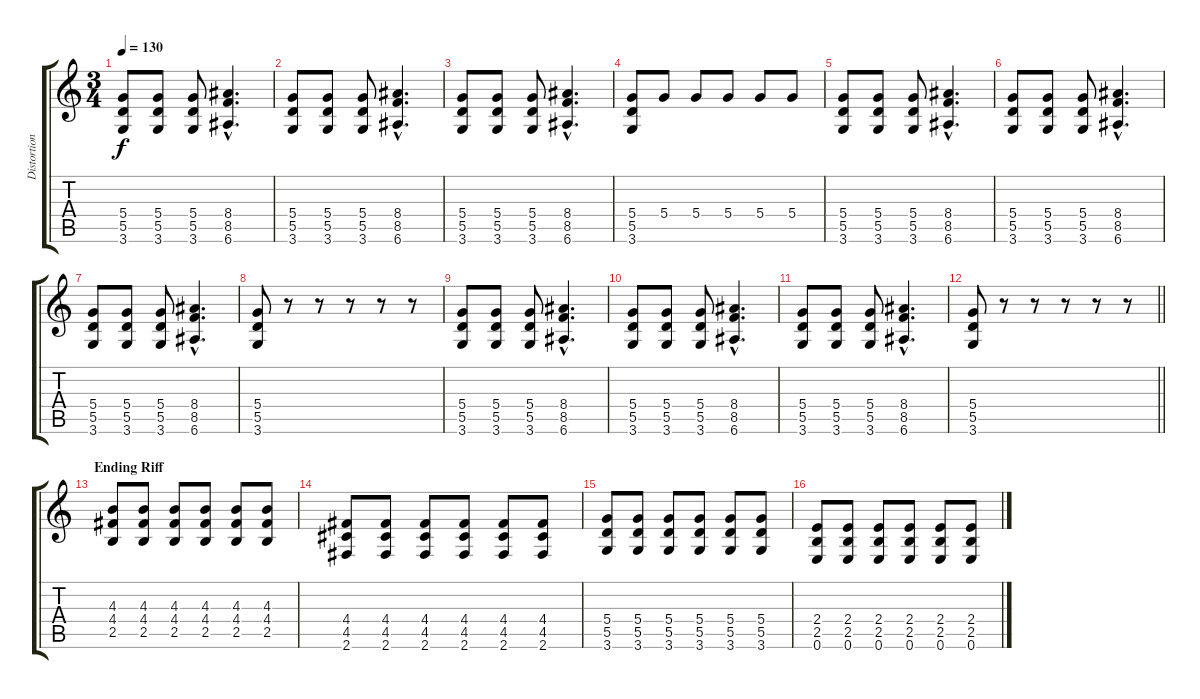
\track ("Distortion" "Distortion") {instrument distortionguitar}
\staff {score tabs}
\tuning (E4 B3 G3 D3 A2 E2) {hide}
\ts (3 4)
\tempo 130
\clef g2
\ks c
(5.4 5.5 3.6).8{dy f instrument distortionguitar} (5.4 5.5 3.6).8 (5.4 5.5 3.6).8 (8.4{hac} 8.5{hac} 6.6{hac}).4{d} |
(5.4 5.5 3.6).8 (5.4 5.5 3.6).8 (5.4 5.5 3.6).8 (8.4{hac} 8.5{hac} 6.6{hac}).4{d} |
(5.4 5.5 3.6).8 (5.4 5.5 3.6).8 (5.4 5.5 3.6).8 (8.4{hac} 8.5{hac} 6.6{hac}).4{d} |
(5.4 5.5 3.6).8 5.4.8 5.4.8 5.4.8 5.4.8 5.4.8 |
(5.4 5.5 3.6).8{instrument distortionguitar} (5.4 5.5 3.6).8 (5.4 5.5 3.6).8 (8.4{hac} 8.5{hac} 6.6{hac}).4{d} |
(5.4 5.5 3.6).8 (5.4 5.5 3.6).8 (5.4 5.5 3.6).8 (8.4{hac} 8.5{hac} 6.6{hac}).4{d} |
(5.4 5.5 3.6).8 (5.4 5.5 3.6).8 (5.4 5.5 3.6).8 (8.4{hac} 8.5{hac} 6.6{hac}).4{d} |
(5.4 5.5 3.6).8 r.8 r.8 r.8 r.8 r.8 |
(5.4 5.5 3.6).8{instrument distortionguitar} (5.4 5.5 3.6).8 (5.4 5.5 3.6).8 (8.4{hac} 8.5{hac} 6.6{hac}).4{d} |
(5.4 5.5 3.6).8 (5.4 5.5 3.6).8 (5.4 5.5 3.6).8 (8.4{hac} 8.5{hac} 6.6{hac}).4{d} |
(5.4 5.5 3.6).8 (5.4 5.5 3.6).8 (5.4 5.5 3.6).8 (8.4{hac} 8.5{hac} 6.6{hac}).4{d} |
\barLineRight lightlight
(5.4 5.5 3.6).8 r.8 r.8 r.8 r.8 r.8 |
\section ("" "Ending Riff")
(4.3 4.4 2.5).8 (4.3 4.4 2.5).8 (4.3 4.4 2.5).8 (4.3 4.4 2.5).8 (4.3 4.4 2.5).8 (4.3 4.4 2.5).8 |
(4.4 4.5 2.6).8 (4.4 4.5 2.6).8 (4.4 4.5 2.6).8 (4.4 4.5 2.6).8 (4.4 4.5 2.6).8 (4.4 4.5 2.6).8 |
(5.4 5.5 3.6).8 (5.4 5.5 3.6).8 (5.4 5.5 3.6).8 (5.4 5.5 3.6).8 (5.4 5.5 3.6).8 (5.4 5.5 3.6).8 |
(2.4 2.5 0.6).8 (2.4 2.5 0.6).8 (2.4 2.5 0.6).8 (2.4 2.5 0.6).8 (2.4 2.5 0.6).8 (2.4 2.5 0.6).8
